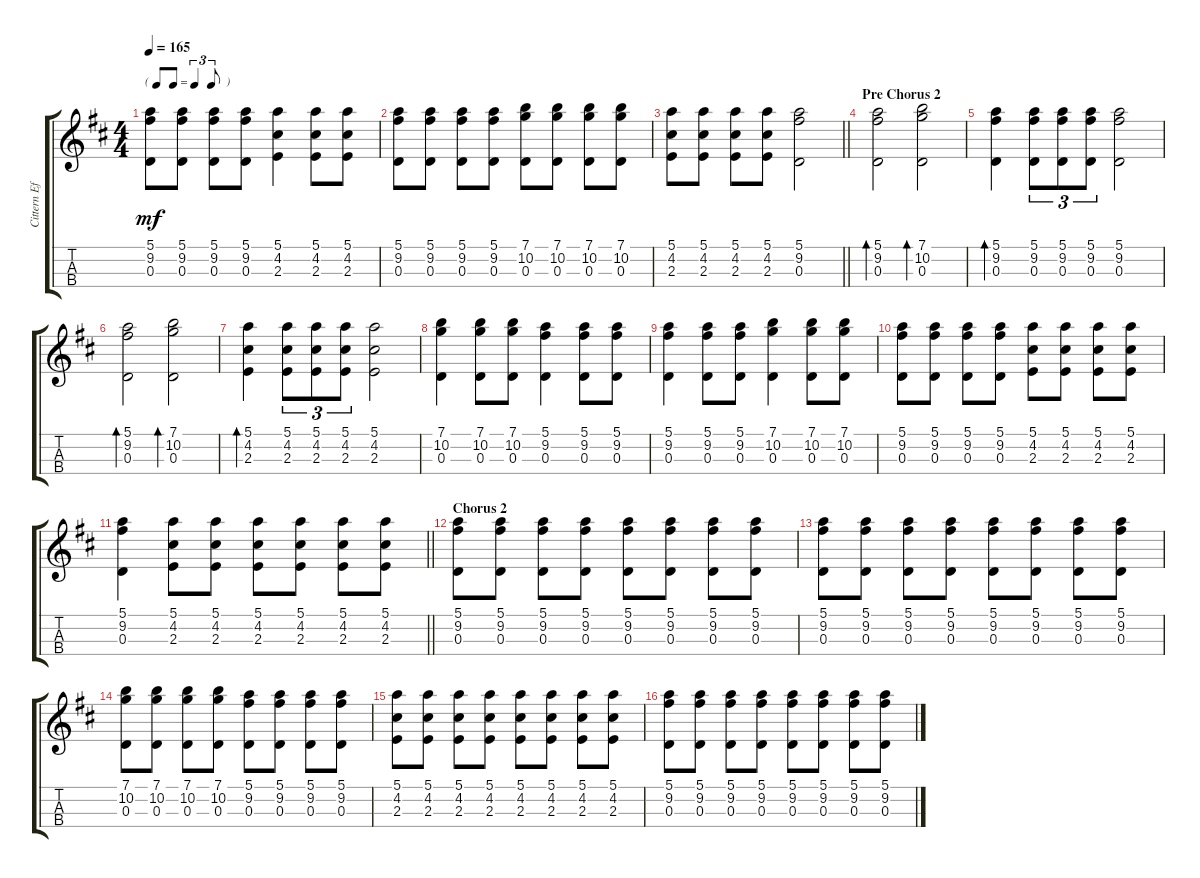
\track ("Cittern Effect" "Cittern Ef") {instrument koto}
\staff {score tabs}
\tuning (E5 A4 D4 G3) {hide}
\ts (4 4)
\tf triplet8th
\tempo 165
\clef g2
\ks d
(5.1 9.2 0.3).8{dy mf} (5.1 9.2 0.3).8 (5.1 9.2 0.3).8 (5.1 9.2 0.3).8 (5.1 4.2 2.3).4 (5.1 4.2 2.3).8 (5.1 4.2 2.3).8 |
(5.1 9.2 0.3).8 (5.1 9.2 0.3).8 (5.1 9.2 0.3).8 (5.1 9.2 0.3).8 (7.1 10.2 0.3).8 (7.1 10.2 0.3).8 (7.1 10.2 0.3).8 (7.1 10.2 0.3).8 |
\barLineRight lightlight
(5.1 4.2 2.3).8 (5.1 4.2 2.3).8 (5.1 4.2 2.3).8 (5.1 4.2 2.3).8 (5.1 9.2 0.3).2 |
\section ("" "Pre Chorus 2")
(5.1 9.2 0.3).2{bd 60} (7.1 10.2 0.3).2{bd 60} |
(5.1 9.2 0.3).4{bd 60} (5.1 9.2 0.3).8{tu (3 2)} (5.1 9.2 0.3).8{tu (3 2)} (5.1 9.2 0.3).8{tu (3 2)} (5.1 9.2 0.3).2 |
(5.1 9.2 0.3).2{bd 60} (7.1 10.2 0.3).2{bd 60} |
(5.1 4.2 2.3).4{bd 60} (5.1 4.2 2.3).8{tu (3 2)} (5.1 4.2 2.3).8{tu (3 2)} (5.1 4.2 2.3).8{tu (3 2)} (5.1 4.2 2.3).2 |
(7.1 10.2 0.3).4 (7.1 10.2 0.3).8 (7.1 10.2 0.3).8 (5.1 9.2 0.3).4 (5.1 9.2 0.3).8 (5.1 9.2 0.3).8 |
(5.1 9.2 0.3).4 (5.1 9.2 0.3).8 (5.1 9.2 0.3).8 (7.1 10.2 0.3).4 (7.1 10.2 0.3).8 (7.1 10.2 0.3).8 |
(5.1 9.2 0.3).8 (5.1 9.2 0.3).8 (5.1 9.2 0.3).8 (5.1 9.2 0.3).8 (5.1 4.2 2.3).8 (5.1 4.2 2.3).8 (5.1 4.2 2.3).8 (5.1 4.2 2.3).8 |
\barLineRight lightlight
(5.1 9.2 0.3).4 (5.1 4.2 2.3).8 (5.1 4.2 2.3).8 (5.1 4.2 2.3).8 (5.1 4.2 2.3).8 (5.1 4.2 2.3).8 (5.1 4.2 2.3).8 |
\section ("" "Chorus 2")
(5.1 9.2 0.3).8 (5.1 9.2 0.3).8 (5.1 9.2 0.3).8 (5.1 9.2 0.3).8 (5.1 9.2 0.3).8 (5.1 9.2 0.3).8 (5.1 9.2 0.3).8 (5.1 9.2 0.3).8 |
(5.1 9.2 0.3).8 (5.1 9.2 0.3).8 (5.1 9.2 0.3).8 (5.1 9.2 0.3).8 (5.1 9.2 0.3).8 (5.1 9.2 0.3).8 (5.1 9.2 0.3).8 (5.1 9.2 0.3).8 |
(7.1 10.2 0.3).8 (7.1 10.2 0.3).8 (7.1 10.2 0.3).8 (7.1 10.2 0.3).8 (5.1 9.2 0.3).8 (5.1 9.2 0.3).8 (5.1 9.2 0.3).8 (5.1 9.2 0.3).8 |
(5.1 4.2 2.3).8 (5.1 4.2 2.3).8 (5.1 4.2 2.3).8 (5.1 4.2 2.3).8 (5.1 4.2 2.3).8 (5.1 4.2 2.3).8 (5.1 4.2 2.3).8 (5.1 4.2 2.3).8 |
(5.1 9.2 0.3).8 (5.1 9.2 0.3).8 (5.1 9.2 0.3).8 (5.1 9.2 0.3).8 (5.1 9.2 0.3).8 (5.1 9.2 0.3).8 (5.1 9.2 0.3).8 (5.1 9.2 0.3).8
